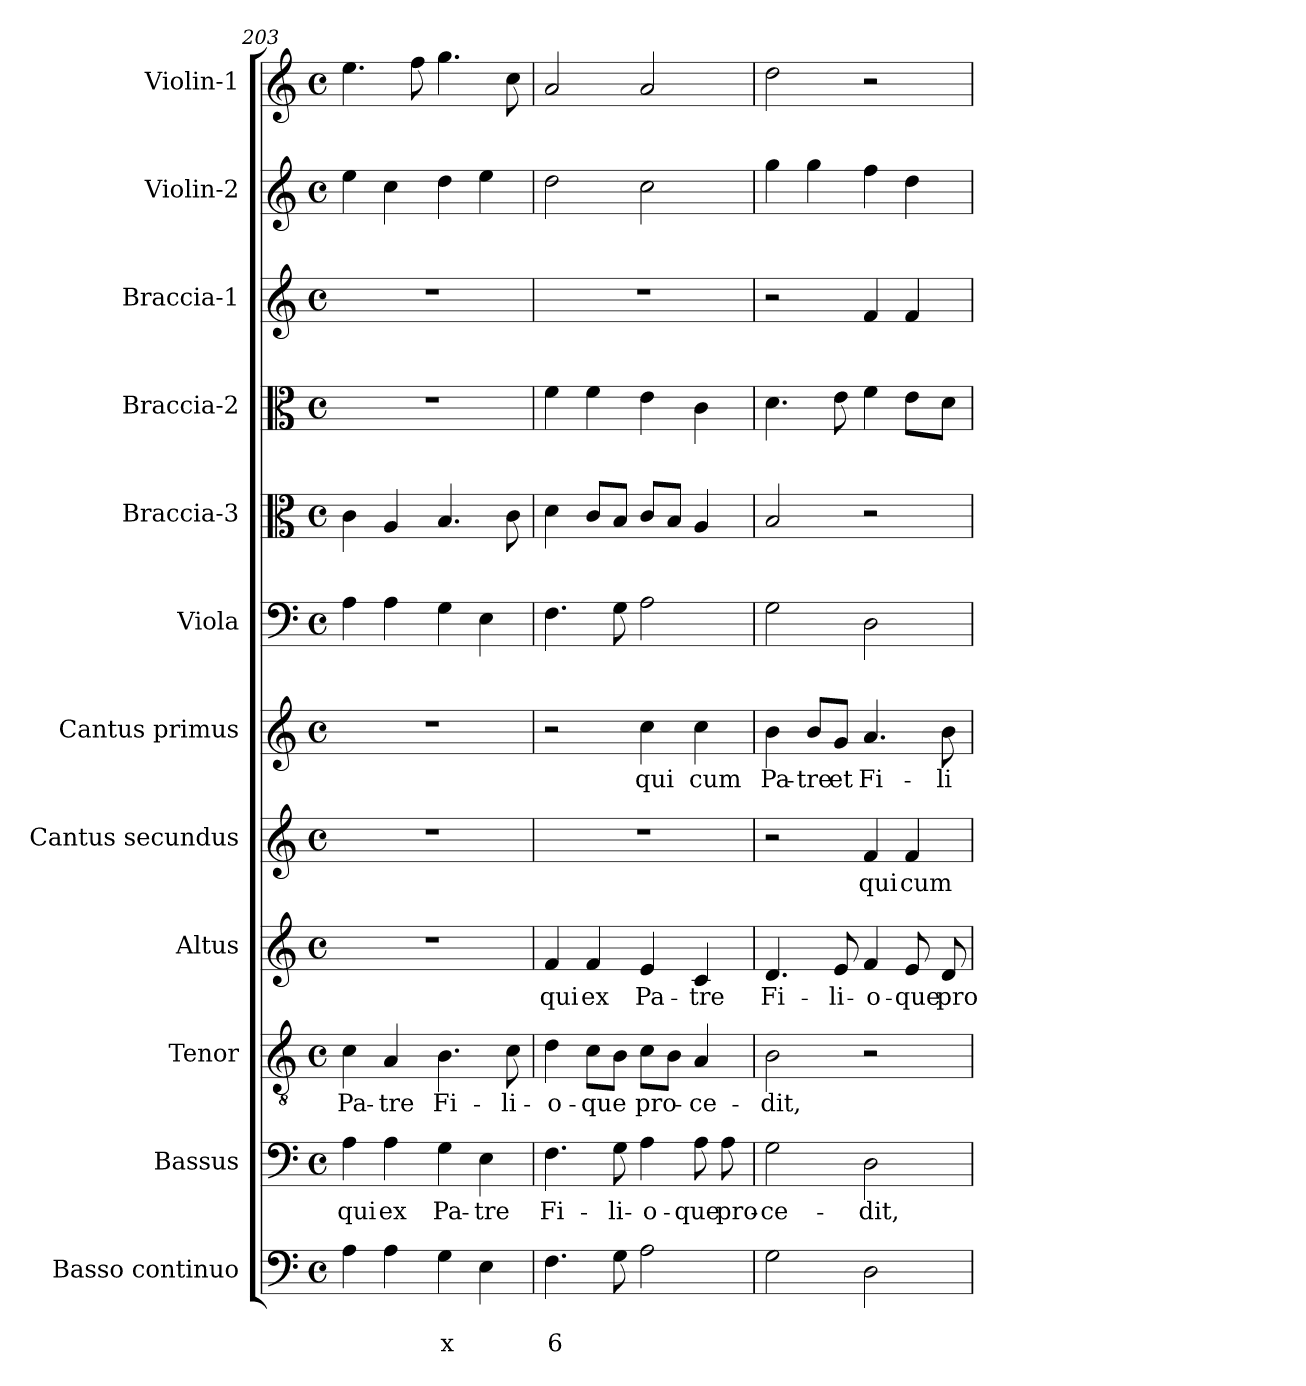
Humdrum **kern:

**kern	**text	**text	**kern	**text	**kern	**text	**kern	**text	**kern	**text	**kern	**text	**kern	**kern	**kern	**kern	**kern	**kern
*part12	*part12	*part12	*part11	*part11	*part10	*part10	*part9	*part9	*part8	*part8	*part7	*part7	*part6	*part5	*part4	*part3	*part2	*part1
*staff12	*staff12	*staff12	*staff11	*staff11	*staff10	*staff10	*staff9	*staff9	*staff8	*staff8	*staff7	*staff7	*staff6	*staff5	*staff4	*staff3	*staff2	*staff1
*I"Basso continuo	*	*	*I"Bassus	*	*I"Tenor	*	*I"Altus	*	*I"Cantus secundus	*	*I"Cantus primus	*	*I"Viola	*I"Braccia-3	*I"Braccia-2	*I"Braccia-1	*I"Violin-2	*I"Violin-1
*I'BC	*	*	*I'B	*	*I'T	*	*I'A	*	*I'C2	*	*I'C1	*	*I'Va	*I'Br3	*I'Br2	*I'Br1	*I'Vi2	*I'Vi1
*clefF4	*	*	*clefF4	*	*clefGv2	*	*clefG2	*	*clefG2	*	*clefG2	*	*clefF4	*clefC3	*clefC3	*clefG2	*clefG2	*clefG2
*k[]	*	*	*k[]	*	*k[]	*	*k[]	*	*k[]	*	*k[]	*	*k[]	*k[]	*k[]	*k[]	*k[]	*k[]
*C:	*	*	*C:	*	*C:	*	*C:	*	*C:	*	*C:	*	*C:	*C:	*C:	*C:	*C:	*C:
*M4/4	*	*	*M4/4	*	*M4/4	*	*M4/4	*	*M4/4	*	*M4/4	*	*M4/4	*M4/4	*M4/4	*M4/4	*M4/4	*M4/4
*met(c)	*	*	*met(c)	*	*met(c)	*	*met(c)	*	*met(c)	*	*met(c)	*	*met(c)	*met(c)	*met(c)	*met(c)	*met(c)	*met(c)
=203	=203	=203	=203	=203	=203	=203	=203	=203	=203	=203	=203	=203	=203	=203	=203	=203	=203	=203
!	!	!	!	!LO:LY:b	!	!	!	!	!	!	!	!	!	!	!	!	!	!
!	!	!	!	!	!	!LO:LY:b	!	!	!	!	!	!	!	!	!	!	!	!
4A\	.	.	4A\	qui	4c\	Pa-	1r	.	1r	.	1r	.	4A\	4c\	1r	1r	4ee\	4.ee\
!	!	!	!	!LO:LY:b	!	!	!	!	!	!	!	!	!	!	!	!	!	!
!	!	!	!	!	!	!LO:LY:b	!	!	!	!	!	!	!	!	!	!	!	!
4A\	.	.	4A\	ex	4A/	-tre	.	.	.	.	.	.	4A\	4A/	.	.	4cc\	.
.	.	.	.	.	.	.	.	.	.	.	.	.	.	.	.	.	.	8ff\
!	!	!LO:LY:b	!	!	!	!	!	!	!	!	!	!	!	!	!	!	!	!
!	!	!	!	!LO:LY:b	!	!	!	!	!	!	!	!	!	!	!	!	!	!
!	!	!	!	!	!	!LO:LY:b	!	!	!	!	!	!	!	!	!	!	!	!
4G\	.	x	4G\	Pa-	4.B\	Fi-	.	.	.	.	.	.	4G\	4.B/	.	.	4dd\	4.gg\
!	!	!	!	!LO:LY:b	!	!	!	!	!	!	!	!	!	!	!	!	!	!
4E\	.	.	4E\	-tre	.	.	.	.	.	.	.	.	4E\	.	.	.	4ee\	.
!	!	!	!	!	!	!LO:LY:b	!	!	!	!	!	!	!	!	!	!	!	!
.	.	.	.	.	8c\	-li-	.	.	.	.	.	.	.	8c\	.	.	.	8cc\
=204	=204	=204	=204	=204	=204	=204	=204	=204	=204	=204	=204	=204	=204	=204	=204	=204	=204	=204
!	!	!LO:LY:b	!	!	!	!	!	!	!	!	!	!	!	!	!	!	!	!
!	!	!	!	!LO:LY:b	!	!	!	!	!	!	!	!	!	!	!	!	!	!
!	!	!	!	!	!	!LO:LY:b	!	!	!	!	!	!	!	!	!	!	!	!
!	!	!	!	!	!	!	!	!LO:LY:b	!	!	!	!	!	!	!	!	!	!
4.F\	.	6	4.F\	Fi-	4d\	-o-	4f/	qui	1r	.	2r	.	4.F\	4d\	4f\	1r	2dd\	2a/
!	!	!	!	!	!	!LO:LY:b	!	!	!	!	!	!	!	!	!	!	!	!
!	!	!	!	!	!	!	!	!LO:LY:b	!	!	!	!	!	!	!	!	!	!
.	.	.	.	.	8c\L	-que	4f/	ex	.	.	.	.	.	8c/L	4f\	.	.	.
!	!	!	!	!LO:LY:b	!	!	!	!	!	!	!	!	!	!	!	!	!	!
8G\	.	.	8G\	-li-	8B\J	.	.	.	.	.	.	.	8G\	8B/J	.	.	.	.
!	!	!	!	!LO:LY:b	!	!	!	!	!	!	!	!	!	!	!	!	!	!
!	!	!	!	!	!	!LO:LY:b	!	!	!	!	!	!	!	!	!	!	!	!
!	!	!	!	!	!	!	!	!LO:LY:b	!	!	!	!	!	!	!	!	!	!
!	!	!	!	!	!	!	!	!	!	!	!	!LO:LY:b	!	!	!	!	!	!
2A\	.	.	4A\	-o-	8c\L	pro-	4e/	Pa-	.	.	4cc\	qui	2A\	8c/L	4e\	.	2cc\	2a/
.	.	.	.	.	8B\J	.	.	.	.	.	.	.	.	8B/J	.	.	.	.
!	!	!	!	!LO:LY:b	!	!	!	!	!	!	!	!	!	!	!	!	!	!
!	!	!	!	!	!	!LO:LY:b	!	!	!	!	!	!	!	!	!	!	!	!
!	!	!	!	!	!	!	!	!LO:LY:b	!	!	!	!	!	!	!	!	!	!
!	!	!	!	!	!	!	!	!	!	!	!	!LO:LY:b	!	!	!	!	!	!
.	.	.	8A\	-que	4A/	-ce-	4c/	-tre	.	.	4cc\	cum	.	4A/	4c\	.	.	.
!	!	!	!	!LO:LY:b	!	!	!	!	!	!	!	!	!	!	!	!	!	!
.	.	.	8A\	pro-	.	.	.	.	.	.	.	.	.	.	.	.	.	.
=205	=205	=205	=205	=205	=205	=205	=205	=205	=205	=205	=205	=205	=205	=205	=205	=205	=205	=205
!	!	!	!	!LO:LY:b	!	!	!	!	!	!	!	!	!	!	!	!	!	!
!	!	!	!	!	!	!LO:LY:b	!	!	!	!	!	!	!	!	!	!	!	!
!	!	!	!	!	!	!	!	!LO:LY:b	!	!	!	!	!	!	!	!	!	!
!	!	!	!	!	!	!	!	!	!	!	!	!LO:LY:b	!	!	!	!	!	!
2G\	.	.	2G\	-ce-	2B\	-dit,	4.d/	Fi-	2r	.	4b\	Pa-	2G\	2B/	4.d\	2r	4gg\	2dd\
!	!	!	!	!	!	!	!	!	!	!	!	!LO:LY:b	!	!	!	!	!	!
.	.	.	.	.	.	.	.	.	.	.	8b/L	-tre	.	.	.	.	4gg\	.
!	!	!	!	!	!	!	!	!LO:LY:b	!	!	!	!	!	!	!	!	!	!
!	!	!	!	!	!	!	!	!	!	!	!	!LO:LY:b	!	!	!	!	!	!
.	.	.	.	.	.	.	8e/	-li-	.	.	8g/J	et	.	.	8e\	.	.	.
!	!	!	!	!LO:LY:b	!	!	!	!	!	!	!	!	!	!	!	!	!	!
!	!	!	!	!	!	!	!	!LO:LY:b	!	!	!	!	!	!	!	!	!	!
!	!	!	!	!	!	!	!	!	!	!LO:LY:b	!	!	!	!	!	!	!	!
!	!	!	!	!	!	!	!	!	!	!	!	!LO:LY:b	!	!	!	!	!	!
2D\	.	.	2D\	-dit,	2r	.	4f/	-o-	4f/	qui	4.a/	Fi-	2D\	2r	4f\	4f/	4ff\	2r
!	!	!	!	!	!	!	!	!LO:LY:b	!	!	!	!	!	!	!	!	!	!
!	!	!	!	!	!	!	!	!	!	!LO:LY:b	!	!	!	!	!	!	!	!
.	.	.	.	.	.	.	8e/	-que	4f/	cum	.	.	.	.	8e\L	4f/	4dd\	.
!	!	!	!	!	!	!	!	!LO:LY:b	!	!	!	!	!	!	!	!	!	!
!	!	!	!	!	!	!	!	!	!	!	!	!LO:LY:b	!	!	!	!	!	!
.	.	.	.	.	.	.	8d/	pro-	.	.	8b\	-li-	.	.	8d\J	.	.	.
=	=	=	=	=	=	=	=	=	=	=	=	=	=	=	=	=	=	=
*-	*-	*-	*-	*-	*-	*-	*-	*-	*-	*-	*-	*-	*-	*-	*-	*-	*-	*-
